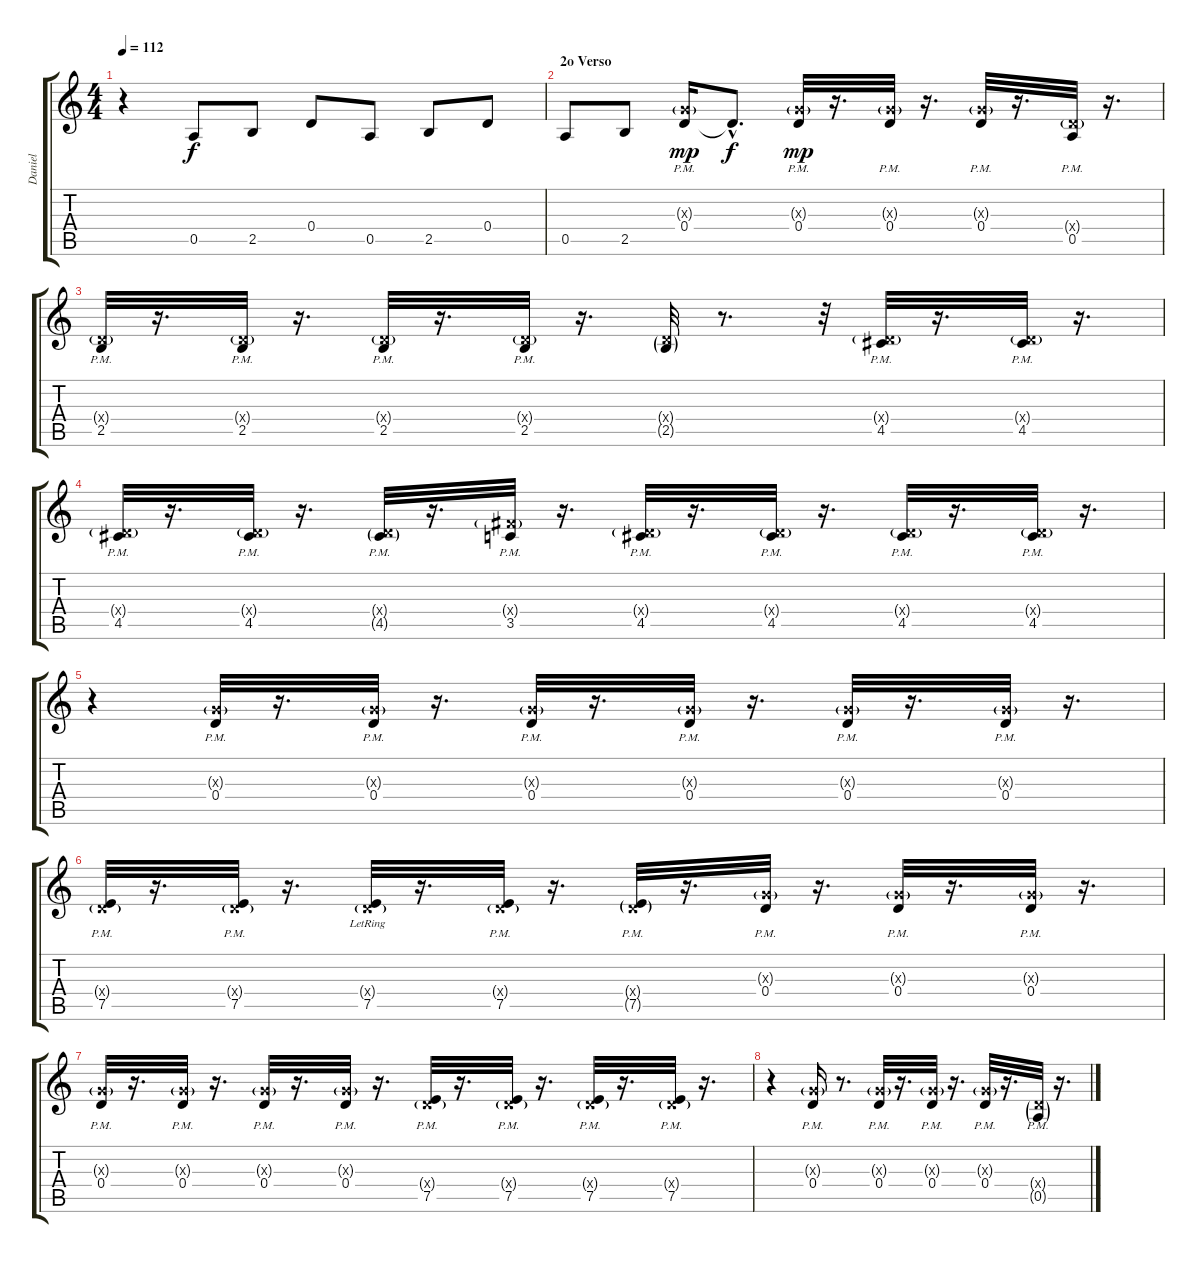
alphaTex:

\track ("Daniel" "Daniel") {instrument electricguitarmuted}
\staff {score tabs}
\tuning (E4 B3 G3 D3 A2 E2) {hide}
\ts (4 4)
\tempo 112
\clef g2
\ks c
r.4{dy f} 0.5.8{instrument electricguitarjazz} 2.5.8 0.4.8 0.5.8 2.5.8 0.4.8 |
\section ("" "2o Verso")
0.5.8 2.5.8 (0.3{g x} 0.4{pm}).16{dy mp instrument electricguitarmuted} 0.4{hac t}.8{d dy f} (0.3{g x} 0.4{pm}).32{dy mp} r.16{d} (0.3{g x} 0.4{pm}).32 r.16{d} (0.3{g x} 0.4{pm}).32 r.16{d} (0.4{g x} 0.5{pm}).32 r.16{d} |
(0.4{g x} 2.5{pm}).32 r.16{d} (0.4{g x} 2.5{pm}).32 r.16{d} (0.4{g x} 2.5{pm}).32 r.16{d} (0.4{g x} 2.5{pm}).32 r.16{d} (0.4{g x} 2.5{g}).32 r.8{d} r.32 (0.4{g x} 4.5{pm}).32 r.16{d} (0.4{g x} 4.5{pm}).32 r.16{d} |
(0.4{g x} 4.5{pm}).32 r.16{d} (0.4{g x} 4.5{pm}).32 r.16{d} (0.4{g x} 4.5{g pm}).32 r.16{d} (4.4{g x} 3.5{pm}).32 r.16{d} (0.4{g x} 4.5{pm}).32 r.16{d} (0.4{g x} 4.5{pm}).32 r.16{d} (0.4{g x} 4.5{pm}).32 r.16{d} (0.4{g x} 4.5{pm}).32 r.16{d} |
r.4 (0.3{g x} 0.4{pm}).32 r.16{d} (0.3{g x} 0.4{pm}).32 r.16{d} (0.3{g x} 0.4{pm}).32 r.16{d} (0.3{g x} 0.4{pm}).32 r.16{d} (0.3{g x} 0.4{pm}).32 r.16{d} (0.3{g x} 0.4{pm}).32 r.16{d} |
(0.4{g x} 7.5{pm}).32 r.16{d} (0.4{g x} 7.5{pm}).32 r.16{d} (0.4{g x} 7.5{lr}).32 r.16{d} (0.4{g x} 7.5{pm}).32 r.16{d} (0.4{g x} 7.5{g pm}).32 r.16{d} (0.3{g x} 0.4{pm}).32 r.16{d} (0.3{g x} 0.4{pm}).32 r.16{d} (0.3{g x} 0.4{pm}).32 r.16{d} |
(0.3{g x} 0.4{pm}).32 r.16{d} (0.3{g x} 0.4{pm}).32 r.16{d} (0.3{g x} 0.4{pm}).32 r.16{d} (0.3{g x} 0.4{pm}).32 r.16{d} (0.4{g x} 7.5{pm}).32 r.16{d} (0.4{g x} 7.5{pm}).32 r.16{d} (0.4{g x} 7.5{pm}).32 r.16{d} (0.4{g x} 7.5{pm}).32 r.16{d} |
r.4 (0.3{g x} 0.4{pm}).16 r.8{d} (0.3{g x} 0.4{pm}).32 r.16{d} (0.3{g x} 0.4{pm}).32 r.16{d} (0.3{g x} 0.4{pm}).32 r.16{d} (0.4{g x} 0.5{g pm}).32 r.16{d}
